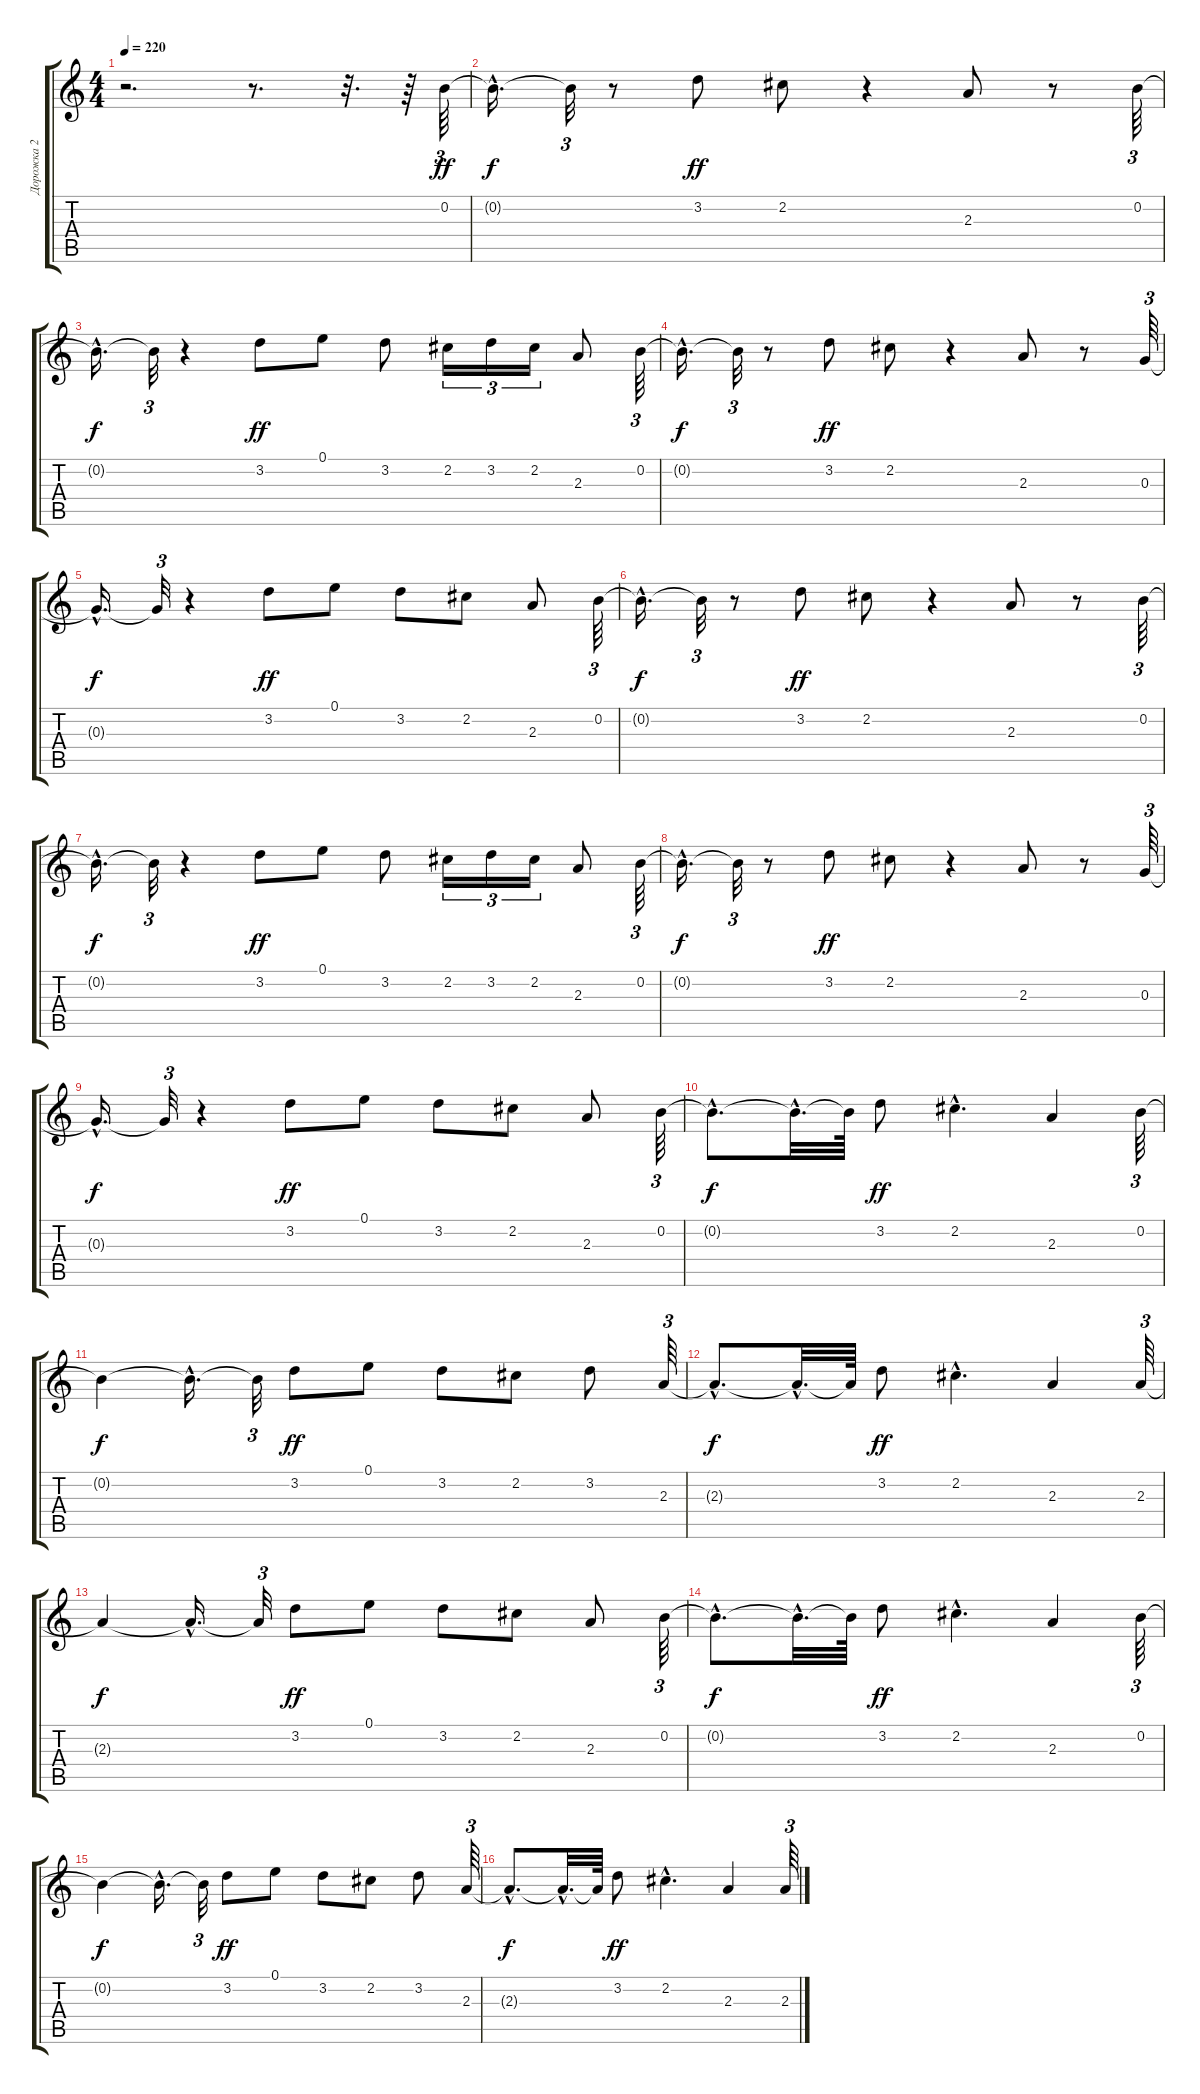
\track ("Дорожка 2" "Дорожка 2") {instrument overdrivenguitar}
\staff {score tabs}
\tuning (E4 B3 G3 D3 A2 E2) {hide}
\ts (4 4)
\tempo 220
\clef g2
\ks c
r.2{d dy ff} r.8{d} r.32{d} r.64 0.2.64{tu (3 2)} |
0.2{hac t}.16{d dy f} 0.2{t}.32{tu (3 2)} r.8 3.2.8{dy ff} 2.2.8 r.4 2.3.8 r.8 0.2.64{tu (3 2)} |
0.2{hac t}.16{d dy f} 0.2{t}.32{tu (3 2)} r.4 3.2.8{dy ff} 0.1.8 3.2.8 2.2.16{tu (3 2)} 3.2.16{tu (3 2)} 2.2.16{tu (3 2)} 2.3.8 0.2.64{tu (3 2)} |
0.2{hac t}.16{d dy f} 0.2{t}.32{tu (3 2)} r.8 3.2.8{dy ff} 2.2.8 r.4 2.3.8 r.8 0.3.64{tu (3 2)} |
0.3{hac t}.16{d dy f} 0.3{t}.32{tu (3 2)} r.4 3.2.8{dy ff} 0.1.8 3.2.8 2.2.8 2.3.8 0.2.64{tu (3 2)} |
0.2{hac t}.16{d dy f} 0.2{t}.32{tu (3 2)} r.8 3.2.8{dy ff} 2.2.8 r.4 2.3.8 r.8 0.2.64{tu (3 2)} |
0.2{hac t}.16{d dy f} 0.2{t}.32{tu (3 2)} r.4 3.2.8{dy ff} 0.1.8 3.2.8 2.2.16{tu (3 2)} 3.2.16{tu (3 2)} 2.2.16{tu (3 2)} 2.3.8 0.2.64{tu (3 2)} |
0.2{hac t}.16{d dy f} 0.2{t}.32{tu (3 2)} r.8 3.2.8{dy ff} 2.2.8 r.4 2.3.8 r.8 0.3.64{tu (3 2)} |
0.3{hac t}.16{d dy f} 0.3{t}.32{tu (3 2)} r.4 3.2.8{dy ff} 0.1.8 3.2.8 2.2.8 2.3.8 0.2.64{tu (3 2)} |
0.2{hac t}.8{d dy f} 0.2{hac t}.32{d} 0.2{t}.64 3.2.8{dy ff} 2.2{hac}.4{d} 2.3.4 0.2.64{tu (3 2)} |
0.2{t}.4{dy f} 0.2{hac t}.16{d} 0.2{t}.32{tu (3 2)} 3.2.8{dy ff} 0.1.8 3.2.8 2.2.8 3.2.8 2.3.64{tu (3 2)} |
2.3{hac t}.8{d dy f} 2.3{hac t}.32{d} 2.3{t}.64 3.2.8{dy ff} 2.2{hac}.4{d} 2.3.4 2.3.64{tu (3 2)} |
2.3{t}.4{dy f} 2.3{hac t}.16{d} 2.3{t}.32{tu (3 2)} 3.2.8{dy ff} 0.1.8 3.2.8 2.2.8 2.3.8 0.2.64{tu (3 2)} |
0.2{hac t}.8{d dy f} 0.2{hac t}.32{d} 0.2{t}.64 3.2.8{dy ff} 2.2{hac}.4{d} 2.3.4 0.2.64{tu (3 2)} |
0.2{t}.4{dy f} 0.2{hac t}.16{d} 0.2{t}.32{tu (3 2)} 3.2.8{dy ff} 0.1.8 3.2.8 2.2.8 3.2.8 2.3.64{tu (3 2)} |
2.3{hac t}.8{d dy f} 2.3{hac t}.32{d} 2.3{t}.64 3.2.8{dy ff} 2.2{hac}.4{d} 2.3.4 2.3.64{tu (3 2)}
